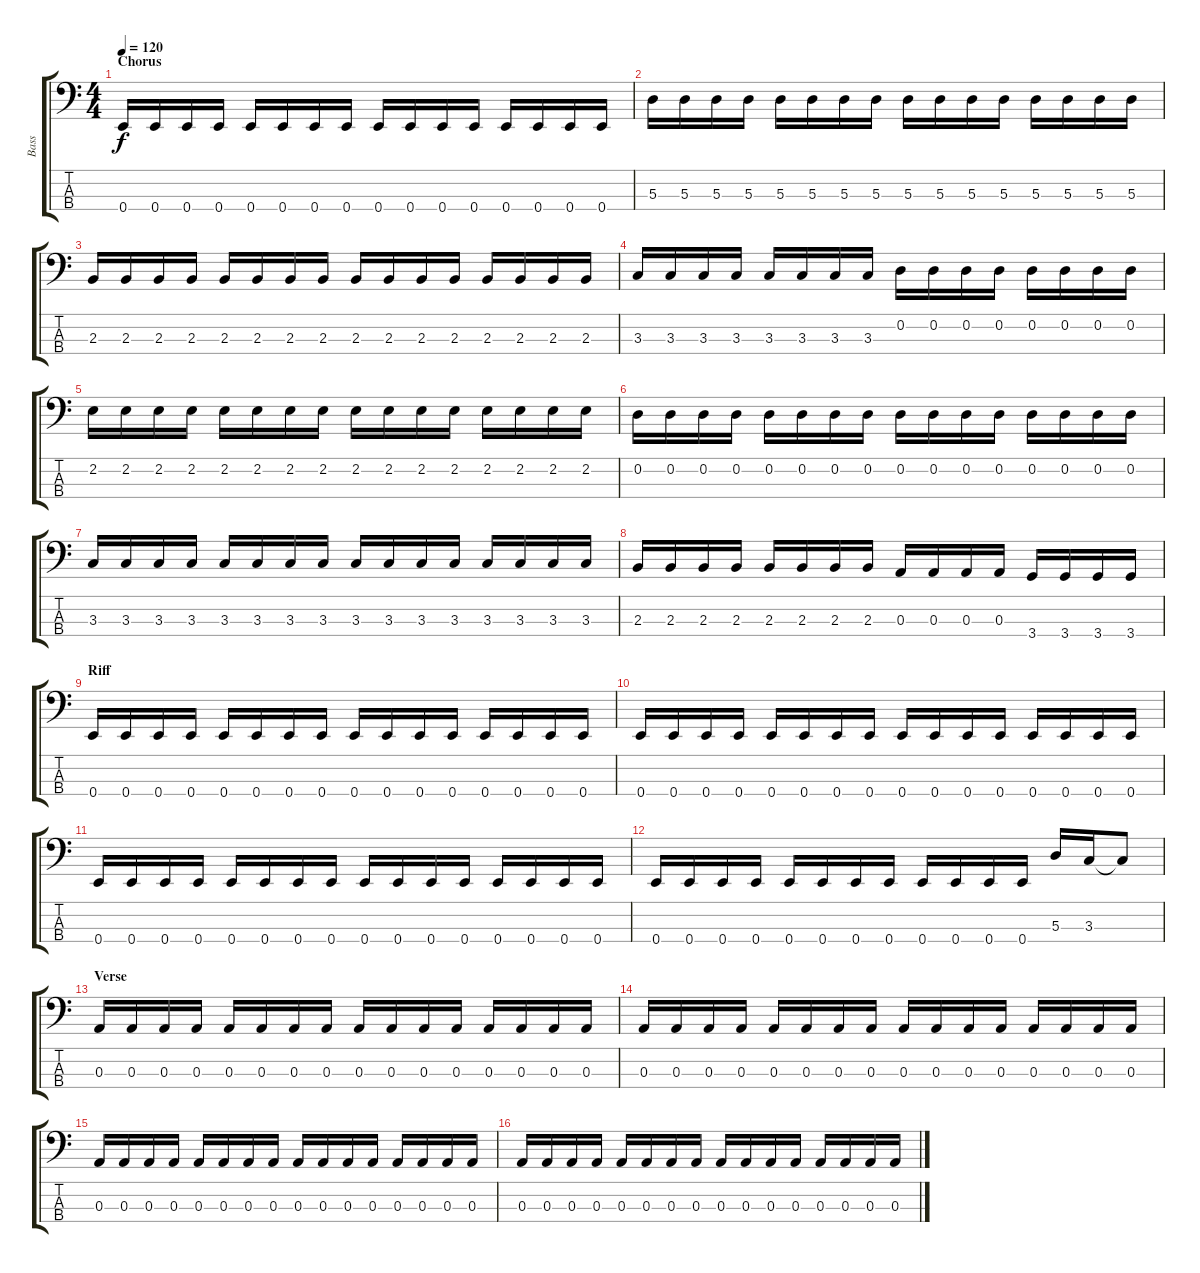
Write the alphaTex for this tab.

\track ("Bass" "Bass") {instrument electricbasspick}
\staff {score tabs}
\tuning (G2 D2 A1 E1) {hide}
\ts (4 4)
\section ("" "Chorus")
\tempo 120
\clef f4
\ks c
0.4.16{dy f} 0.4.16 0.4.16 0.4.16 0.4.16 0.4.16 0.4.16 0.4.16 0.4.16 0.4.16 0.4.16 0.4.16 0.4.16 0.4.16 0.4.16 0.4.16 |
5.3.16 5.3.16 5.3.16 5.3.16 5.3.16 5.3.16 5.3.16 5.3.16 5.3.16 5.3.16 5.3.16 5.3.16 5.3.16 5.3.16 5.3.16 5.3.16 |
2.3.16 2.3.16 2.3.16 2.3.16 2.3.16 2.3.16 2.3.16 2.3.16 2.3.16 2.3.16 2.3.16 2.3.16 2.3.16 2.3.16 2.3.16 2.3.16 |
3.3.16 3.3.16 3.3.16 3.3.16 3.3.16 3.3.16 3.3.16 3.3.16 0.2.16 0.2.16 0.2.16 0.2.16 0.2.16 0.2.16 0.2.16 0.2.16 |
2.2.16 2.2.16 2.2.16 2.2.16 2.2.16 2.2.16 2.2.16 2.2.16 2.2.16 2.2.16 2.2.16 2.2.16 2.2.16 2.2.16 2.2.16 2.2.16 |
0.2.16 0.2.16 0.2.16 0.2.16 0.2.16 0.2.16 0.2.16 0.2.16 0.2.16 0.2.16 0.2.16 0.2.16 0.2.16 0.2.16 0.2.16 0.2.16 |
3.3.16 3.3.16 3.3.16 3.3.16 3.3.16 3.3.16 3.3.16 3.3.16 3.3.16 3.3.16 3.3.16 3.3.16 3.3.16 3.3.16 3.3.16 3.3.16 |
2.3.16 2.3.16 2.3.16 2.3.16 2.3.16 2.3.16 2.3.16 2.3.16 0.3.16 0.3.16 0.3.16 0.3.16 3.4.16 3.4.16 3.4.16 3.4.16 |
\section ("" "Riff")
0.4.16 0.4.16 0.4.16 0.4.16 0.4.16 0.4.16 0.4.16 0.4.16 0.4.16 0.4.16 0.4.16 0.4.16 0.4.16 0.4.16 0.4.16 0.4.16 |
0.4.16 0.4.16 0.4.16 0.4.16 0.4.16 0.4.16 0.4.16 0.4.16 0.4.16 0.4.16 0.4.16 0.4.16 0.4.16 0.4.16 0.4.16 0.4.16 |
0.4.16 0.4.16 0.4.16 0.4.16 0.4.16 0.4.16 0.4.16 0.4.16 0.4.16 0.4.16 0.4.16 0.4.16 0.4.16 0.4.16 0.4.16 0.4.16 |
0.4.16 0.4.16 0.4.16 0.4.16 0.4.16 0.4.16 0.4.16 0.4.16 0.4.16 0.4.16 0.4.16 0.4.16 5.3.16 3.3.16 3.3{t}.8 |
\section ("" "Verse")
0.3.16 0.3.16 0.3.16 0.3.16 0.3.16 0.3.16 0.3.16 0.3.16 0.3.16 0.3.16 0.3.16 0.3.16 0.3.16 0.3.16 0.3.16 0.3.16 |
0.3.16 0.3.16 0.3.16 0.3.16 0.3.16 0.3.16 0.3.16 0.3.16 0.3.16 0.3.16 0.3.16 0.3.16 0.3.16 0.3.16 0.3.16 0.3.16 |
0.3.16 0.3.16 0.3.16 0.3.16 0.3.16 0.3.16 0.3.16 0.3.16 0.3.16 0.3.16 0.3.16 0.3.16 0.3.16 0.3.16 0.3.16 0.3.16 |
0.3.16 0.3.16 0.3.16 0.3.16 0.3.16 0.3.16 0.3.16 0.3.16 0.3.16 0.3.16 0.3.16 0.3.16 0.3.16 0.3.16 0.3.16 0.3.16
